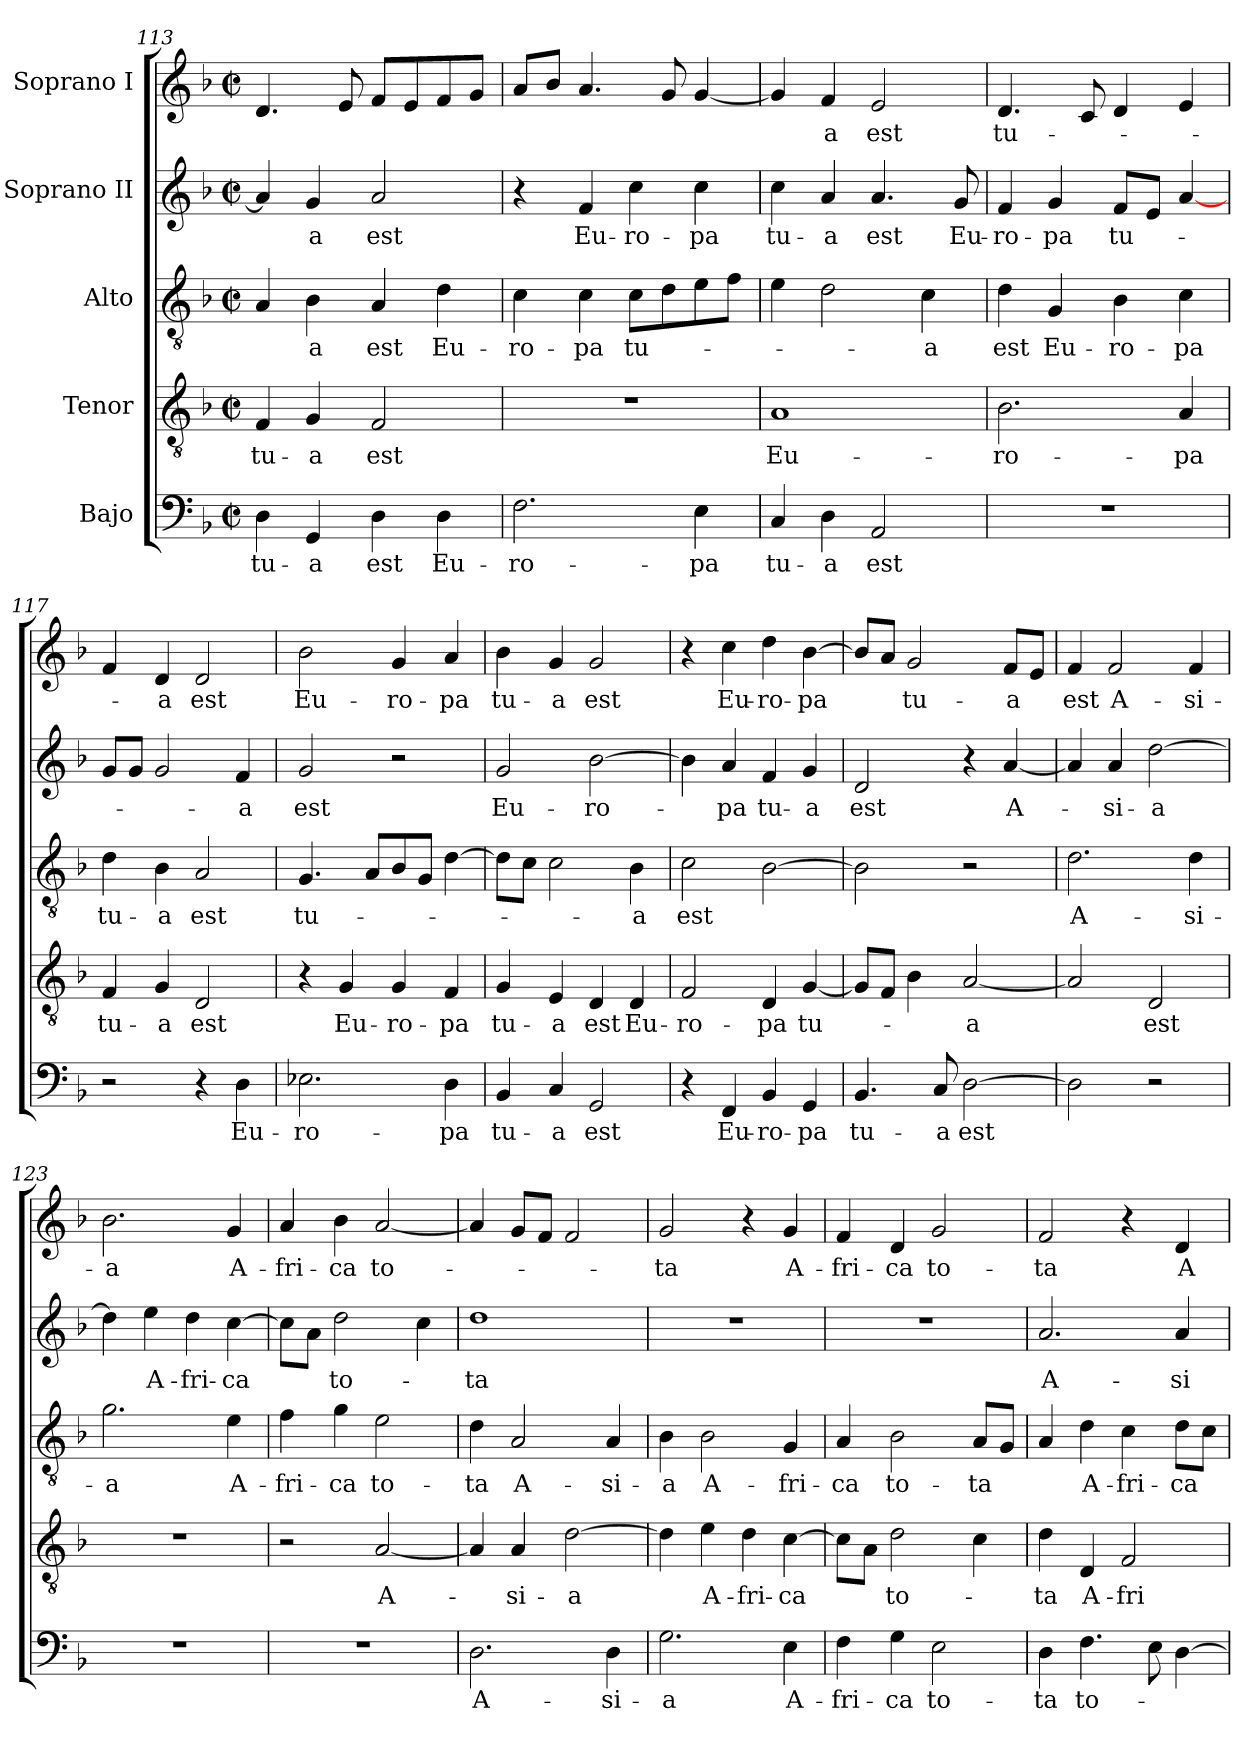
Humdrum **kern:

**kern	**text	**kern	**text	**kern	**text	**kern	**text	**kern	**text
*part5	*part5	*part4	*part4	*part3	*part3	*part2	*part2	*part1	*part1
*staff5	*staff5	*staff4	*staff4	*staff3	*staff3	*staff2	*staff2	*staff1	*staff1
*I"Bajo	*	*I"Tenor	*	*I"Alto	*	*I"Soprano II	*	*I"Soprano I	*
*clefF4	*	*clefGv2	*	*clefGv2	*	*clefG2	*	*clefG2	*
*k[b-]	*	*k[b-]	*	*k[b-]	*	*k[b-]	*	*k[b-]	*
*F:	*	*F:	*	*F:	*	*F:	*	*F:	*
*M2/2	*	*M2/2	*	*M2/2	*	*M2/2	*	*M2/2	*
*met(c|)	*	*met(c|)	*	*met(c|)	*	*met(c|)	*	*met(c|)	*
=113	=113	=113	=113	=113	=113	=113	=113	=113	=113
!	!LO:LY:b	!	!LO:LY:b	!	!	!	!	!	!
4D\	tu-	4F/	tu-	4A/	.	4a/]	.	4.d/	.
!	!LO:LY:b	!	!LO:LY:b	!	!LO:LY:b	!	!LO:LY:b	!	!
4GG/	-a	4G/	-a	4B-\	-a	4g/	-a	.	.
.	.	.	.	.	.	.	.	8e/	.
!	!LO:LY:b	!	!LO:LY:b	!	!LO:LY:b	!	!LO:LY:b	!	!
4D\	est	2F/	est	4A/	est	2a/	est	8f/L	.
.	.	.	.	.	.	.	.	8e/	.
!	!LO:LY:b	!	!	!	!LO:LY:b	!	!	!	!
4D\	Eu-	.	.	4d\	Eu-	.	.	8f/	.
.	.	.	.	.	.	.	.	8g/J	.
=114	=114	=114	=114	=114	=114	=114	=114	=114	=114
!	!LO:LY:b	!	!	!	!LO:LY:b	!	!	!	!
2.F\	-ro-	1r	.	4c\	-ro-	4r	.	8a/L	.
.	.	.	.	.	.	.	.	8b-/J	.
!	!	!	!	!	!LO:LY:b	!	!LO:LY:b	!	!
.	.	.	.	4c\	-pa	4f/	Eu-	4.a/	.
!	!	!	!	!	!LO:LY:b	!	!LO:LY:b	!	!
.	.	.	.	8c\L	tu-	4cc\	-ro-	.	.
.	.	.	.	8d\	.	.	.	8g/	.
!	!LO:LY:b	!	!	!	!	!	!LO:LY:b	!	!
4E\	-pa	.	.	8e\	.	4cc\	-pa	[4g/	.
.	.	.	.	8f\J	.	.	.	.	.
=115	=115	=115	=115	=115	=115	=115	=115	=115	=115
!	!LO:LY:b	!	!LO:LY:b	!	!	!	!LO:LY:b	!	!
4C/	tu-	1A	Eu-	4e\	.	4cc\	tu-	4g/]	.
!	!LO:LY:b	!	!	!	!	!	!LO:LY:b	!	!LO:LY:b
4D\	-a	.	.	2d\	.	4a/	-a	4f/	-a
!	!LO:LY:b	!	!	!	!	!	!LO:LY:b	!	!LO:LY:b
2AA/	est	.	.	.	.	4.a/	est	2e/	est
!	!	!	!	!	!LO:LY:b	!	!	!	!
.	.	.	.	4c\	-a	.	.	.	.
!	!	!	!	!	!	!	!LO:LY:b	!	!
.	.	.	.	.	.	8g/	Eu-	.	.
=116	=116	=116	=116	=116	=116	=116	=116	=116	=116
!	!	!	!LO:LY:b	!	!LO:LY:b	!	!LO:LY:b	!	!LO:LY:b
1r	.	2.B-\	-ro-	4d\	est	4f/	-ro-	4.d/	tu-
!	!	!	!	!	!LO:LY:b	!	!LO:LY:b	!	!
.	.	.	.	4G/	Eu-	4g/	-pa	.	.
.	.	.	.	.	.	.	.	8c/	.
!	!	!	!	!	!LO:LY:b	!	!LO:LY:b	!	!
.	.	.	.	4B-\	-ro-	8f/L	tu-	4d/	.
.	.	.	.	.	.	8e/J	.	.	.
!	!	!	!LO:LY:b	!	!LO:LY:b	!	!	!	!
.	.	4A/	-pa	4c\	-pa	[4a/	.	4e/	.
=117	=117	=117	=117	=117	=117	=117	=117	=117	=117
!	!	!	!LO:LY:b	!	!LO:LY:b	!	!	!	!
2r	.	4F/	tu-	4d\	tu-	8g/L	.	4f/	.
.	.	.	.	.	.	8g/J	.	.	.
!	!	!	!LO:LY:b	!	!LO:LY:b	!	!	!	!LO:LY:b
.	.	4G/	-a	4B-\	-a	2g/	.	4d/	-a
!	!	!	!LO:LY:b	!	!LO:LY:b	!	!	!	!LO:LY:b
4r	.	2D/	est	2A/	est	.	.	2d/	est
!	!LO:LY:b	!	!	!	!	!	!LO:LY:b	!	!
4D\	Eu-	.	.	.	.	4f/	-a	.	.
!!LO:LB:g=z
=118	=118	=118	=118	=118	=118	=118	=118	=118	=118
!	!LO:LY:b	!	!	!	!LO:LY:b	!	!LO:LY:b	!	!LO:LY:b
2.E-X\	-ro-	4r	.	4.G/	tu-	2g/	est	2b-\	Eu-
!	!	!	!LO:LY:b	!	!	!	!	!	!
.	.	4G/	Eu-	.	.	.	.	.	.
.	.	.	.	8A/L	.	.	.	.	.
!	!	!	!LO:LY:b	!	!	!	!	!	!LO:LY:b
.	.	4G/	-ro-	8B-/	.	2r	.	4g/	-ro-
.	.	.	.	8G/J	.	.	.	.	.
!	!LO:LY:b	!	!LO:LY:b	!	!	!	!	!	!LO:LY:b
4D\	-pa	4F/	-pa	[4d\	.	.	.	4a/	-pa
=119	=119	=119	=119	=119	=119	=119	=119	=119	=119
!	!LO:LY:b	!	!LO:LY:b	!	!	!	!LO:LY:b	!	!LO:LY:b
4BB-/	tu-	4G/	tu-	8d\L]	.	2g/	Eu-	4b-\	tu-
.	.	.	.	8c\J	.	.	.	.	.
!	!LO:LY:b	!	!LO:LY:b	!	!	!	!	!	!LO:LY:b
4C/	-a	4E/	-a	2c\	.	.	.	4g/	-a
!	!LO:LY:b	!	!LO:LY:b	!	!	!	!LO:LY:b	!	!LO:LY:b
2GG/	est	4D/	est	.	.	[2b-\	-ro-	2g/	est
!	!	!	!LO:LY:b	!	!LO:LY:b	!	!	!	!
.	.	4D/	Eu-	4B-\	-a	.	.	.	.
=120	=120	=120	=120	=120	=120	=120	=120	=120	=120
!	!	!	!LO:LY:b	!	!LO:LY:b	!	!	!	!
4r	.	2F/	-ro-	2c\	est	4b-\]	.	4r	.
!	!LO:LY:b	!	!	!	!	!	!LO:LY:b	!	!LO:LY:b
4FF/	Eu-	.	.	.	.	4a/	-pa	4cc\	Eu-
!	!LO:LY:b	!	!LO:LY:b	!	!	!	!LO:LY:b	!	!LO:LY:b
4BB-/	-ro-	4D/	-pa	[2B-\	.	4f/	tu-	4dd\	-ro-
!	!LO:LY:b	!	!LO:LY:b	!	!	!	!LO:LY:b	!	!LO:LY:b
4GG/	-pa	[4G/	tu-	.	.	4g/	-a	[4b-\	-pa
=121	=121	=121	=121	=121	=121	=121	=121	=121	=121
!	!LO:LY:b	!	!	!	!	!	!LO:LY:b	!	!
4.BB-/	tu-	8G/L]	.	2B-\]	.	2d/	est	8b-/L]	.
.	.	8F/J	.	.	.	.	.	8a/J	.
!	!	!	!	!	!	!	!	!	!LO:LY:b
.	.	4B-\	.	.	.	.	.	2g/	tu-
!	!LO:LY:b	!	!	!	!	!	!	!	!
8C/	-a	.	.	.	.	.	.	.	.
!	!LO:LY:b	!	!LO:LY:b	!	!	!	!	!	!
[2D\	est	[2A/	-a	2r	.	4r	.	.	.
!	!	!	!	!	!	!	!LO:LY:b	!	!LO:LY:b
.	.	.	.	.	.	[4a/	A-	8f/L	-a
.	.	.	.	.	.	.	.	8e/J	.
=122	=122	=122	=122	=122	=122	=122	=122	=122	=122
!	!	!	!	!	!LO:LY:b	!	!	!	!LO:LY:b
2D\]	.	2A/]	.	2.d\	A-	4a/]	.	4f/	est
!	!	!	!	!	!	!	!LO:LY:b	!	!LO:LY:b
.	.	.	.	.	.	4a/	-si-	2f/	A-
!	!	!	!LO:LY:b	!	!	!	!LO:LY:b	!	!
2r	.	2D/	est	.	.	[2dd\	-a	.	.
!	!	!	!	!	!LO:LY:b	!	!	!	!LO:LY:b
.	.	.	.	4d\	-si-	.	.	4f/	-si-
=123	=123	=123	=123	=123	=123	=123	=123	=123	=123
!	!	!	!	!	!LO:LY:b	!	!	!	!LO:LY:b
1r	.	1r	.	2.g\	-a	4dd\]	.	2.b-\	-a
!	!	!	!	!	!	!	!LO:LY:b	!	!
.	.	.	.	.	.	4ee\	A-	.	.
!	!	!	!	!	!	!	!LO:LY:b	!	!
.	.	.	.	.	.	4dd\	-fri-	.	.
!	!	!	!	!	!LO:LY:b	!	!LO:LY:b	!	!LO:LY:b
.	.	.	.	4e\	A-	[4cc\	-ca	4g/	A-
=124	=124	=124	=124	=124	=124	=124	=124	=124	=124
!	!	!	!	!	!LO:LY:b	!	!	!	!LO:LY:b
1r	.	2r	.	4f\	-fri-	8cc\L]	.	4a/	-fri-
.	.	.	.	.	.	8a\J	.	.	.
!	!	!	!	!	!LO:LY:b	!	!LO:LY:b	!	!LO:LY:b
.	.	.	.	4g\	-ca	2dd\	to-	4b-\	-ca
!	!	!	!LO:LY:b	!	!LO:LY:b	!	!	!	!LO:LY:b
.	.	[2A/	A-	2e\	to-	.	.	[2a/	to-
.	.	.	.	.	.	4cc\	.	.	.
!!LO:PB:g=z
=125	=125	=125	=125	=125	=125	=125	=125	=125	=125
!	!LO:LY:b	!	!	!	!LO:LY:b	!	!LO:LY:b	!	!
2.D\	A-	4A/]	.	4d\	-ta	1dd	-ta	4a/]	.
!	!	!	!LO:LY:b	!	!LO:LY:b	!	!	!	!
.	.	4A/	-si-	2A/	A-	.	.	8g/L	.
.	.	.	.	.	.	.	.	8f/J	.
!	!	!	!LO:LY:b	!	!	!	!	!	!
.	.	[2d\	-a	.	.	.	.	2f/	.
!	!LO:LY:b	!	!	!	!LO:LY:b	!	!	!	!
4D\	-si-	.	.	4A/	-si-	.	.	.	.
=126	=126	=126	=126	=126	=126	=126	=126	=126	=126
!	!LO:LY:b	!	!	!	!LO:LY:b	!	!	!	!LO:LY:b
2.G\	-a	4d\]	.	4B-\	-a	1r	.	2g/	-ta
!	!	!	!LO:LY:b	!	!LO:LY:b	!	!	!	!
.	.	4e\	A-	2B-\	A-	.	.	.	.
!	!	!	!LO:LY:b	!	!	!	!	!	!
.	.	4d\	-fri-	.	.	.	.	4r	.
!	!LO:LY:b	!	!LO:LY:b	!	!LO:LY:b	!	!	!	!LO:LY:b
4E\	A-	[4c\	-ca	4G/	-fri-	.	.	4g/	A-
=127	=127	=127	=127	=127	=127	=127	=127	=127	=127
!	!LO:LY:b	!	!	!	!LO:LY:b	!	!	!	!LO:LY:b
4F\	-fri-	8c\L]	.	4A/	-ca	1r	.	4f/	-fri-
.	.	8A\J	.	.	.	.	.	.	.
!	!LO:LY:b	!	!LO:LY:b	!	!LO:LY:b	!	!	!	!LO:LY:b
4G\	-ca	2d\	to-	2B-\	to-	.	.	4d/	-ca
!	!LO:LY:b	!	!	!	!	!	!	!	!LO:LY:b
2E\	to-	.	.	.	.	.	.	2g/	to-
!	!	!	!	!	!LO:LY:b	!	!	!	!
.	.	4c\	.	8A/L	-ta	.	.	.	.
.	.	.	.	8G/J	.	.	.	.	.
=128	=128	=128	=128	=128	=128	=128	=128	=128	=128
!	!LO:LY:b	!	!LO:LY:b	!	!	!	!LO:LY:b	!	!LO:LY:b
4D\	-ta	4d\	-ta	4A/	.	2.a/	A-	2f/	-ta
!	!LO:LY:b	!	!LO:LY:b	!	!LO:LY:b	!	!	!	!
4.F\	to-	4D/	A-	4d\	A-	.	.	.	.
!	!	!	!LO:LY:b	!	!LO:LY:b	!	!	!	!
.	.	2F/	-fri-	4c\	-fri-	.	.	4r	.
8E\	.	.	.	.	.	.	.	.	.
!	!	!	!	!	!LO:LY:b	!	!LO:LY:b	!	!LO:LY:b
[4D\	.	.	.	8d\L	-ca	4a/	-si-	4d/	A-
.	.	.	.	8c\J	.	.	.	.	.
=	=	=	=	=	=	=	=	=	=
*-	*-	*-	*-	*-	*-	*-	*-	*-	*-
